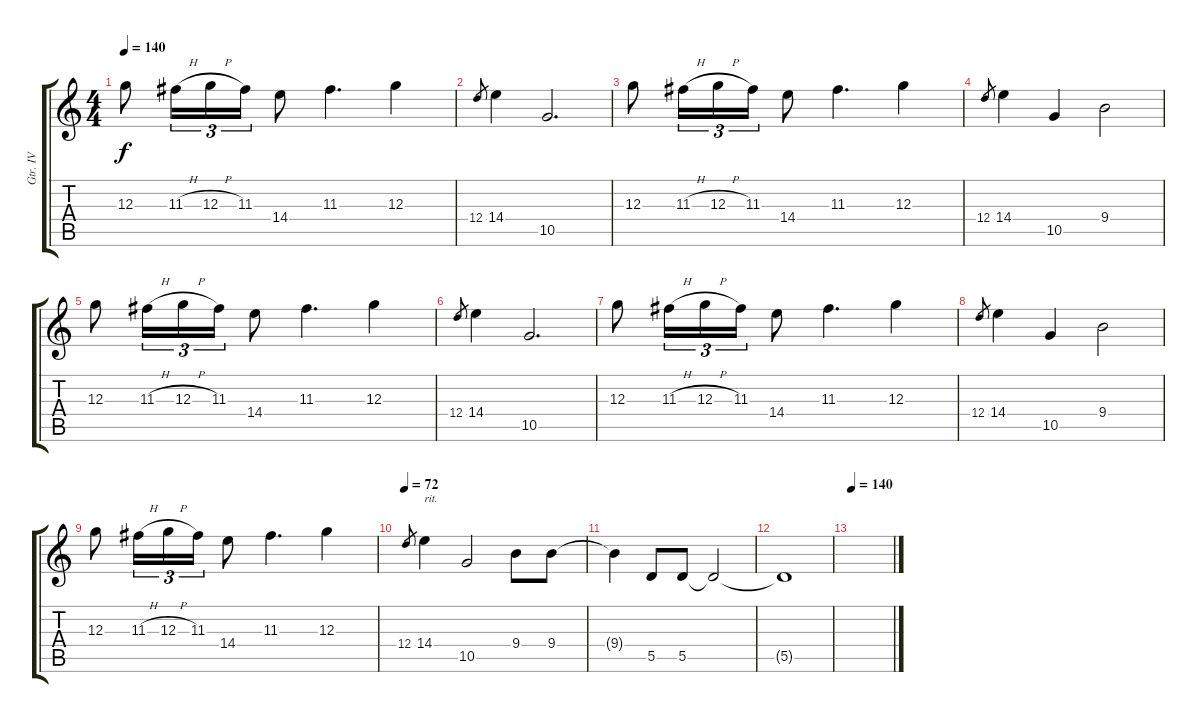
\track ("Gtr. IV" "Gtr. IV") {instrument overdrivenguitar}
\staff {score tabs}
\tuning (E4 B3 G3 D3 A2 E2) {hide}
\ts (4 4)
\tempo 140
\clef g2
\ks c
12.3.8{dy f} 11.3{h}.16{tu (3 2)} 12.3{h}.16{tu (3 2)} 11.3.16{tu (3 2)} 14.4.8 11.3.4{d} 12.3.4 |
12.4.8{gr} 14.4.4 10.5.2{d} |
12.3.8 11.3{h}.16{tu (3 2)} 12.3{h}.16{tu (3 2)} 11.3.16{tu (3 2)} 14.4.8 11.3.4{d} 12.3.4 |
12.4.8{gr} 14.4.4 10.5.4 9.4.2 |
12.3.8 11.3{h}.16{tu (3 2)} 12.3{h}.16{tu (3 2)} 11.3.16{tu (3 2)} 14.4.8 11.3.4{d} 12.3.4 |
12.4.8{gr} 14.4.4 10.5.2{d} |
12.3.8 11.3{h}.16{tu (3 2)} 12.3{h}.16{tu (3 2)} 11.3.16{tu (3 2)} 14.4.8 11.3.4{d} 12.3.4 |
12.4.8{gr} 14.4.4 10.5.4 9.4.2 |
12.3.8 11.3{h}.16{tu (3 2)} 12.3{h}.16{tu (3 2)} 11.3.16{tu (3 2)} 14.4.8 11.3.4{d} 12.3.4 |
\tempo 72
12.4.8{gr} 14.4.4{txt "rit."} 10.5.2 9.4.8 9.4.8 |
9.4{t}.4 5.5.8 5.5.8 5.5{t}.2 |
5.5{t}.1 |
\tempo 140
